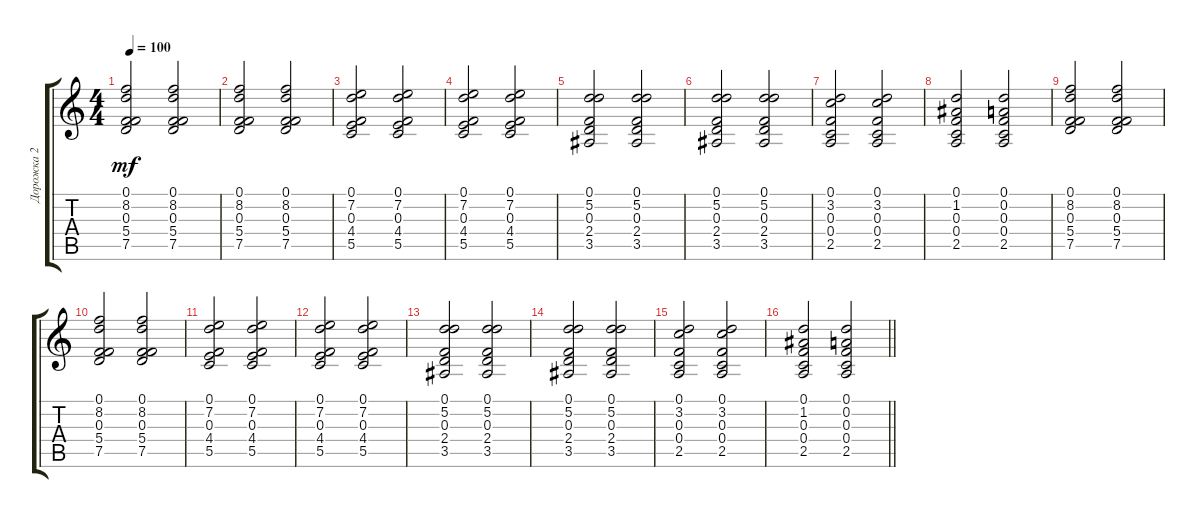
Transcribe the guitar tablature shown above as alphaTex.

\track ("Дорожка 2" "Дорожка 2") {instrument distortionguitar}
\staff {score tabs}
\tuning (D4 A3 F3 C3 G2 C2) {hide}
\ts (4 4)
\section ("" "")
\tempo 100
\clef g2
\ks c
(0.1 8.2 0.3 5.4 7.5).2{dy mf} (0.1 8.2 0.3 5.4 7.5).2 |
(0.1 8.2 0.3 5.4 7.5).2 (0.1 8.2 0.3 5.4 7.5).2 |
(0.1 7.2 0.3 4.4 5.5).2 (0.1 7.2 0.3 4.4 5.5).2 |
(0.1 7.2 0.3 4.4 5.5).2 (0.1 7.2 0.3 4.4 5.5).2 |
(0.1 5.2 0.3 2.4 3.5).2 (0.1 5.2 0.3 2.4 3.5).2 |
(0.1 5.2 0.3 2.4 3.5).2 (0.1 5.2 0.3 2.4 3.5).2 |
(0.1 3.2 0.3 0.4 2.5).2 (0.1 3.2 0.3 0.4 2.5).2 |
(0.1 1.2 0.3 0.4 2.5).2 (0.1 0.2 0.3 0.4 2.5).2 |
(0.1 8.2 0.3 5.4 7.5).2 (0.1 8.2 0.3 5.4 7.5).2 |
(0.1 8.2 0.3 5.4 7.5).2 (0.1 8.2 0.3 5.4 7.5).2 |
(0.1 7.2 0.3 4.4 5.5).2 (0.1 7.2 0.3 4.4 5.5).2 |
(0.1 7.2 0.3 4.4 5.5).2 (0.1 7.2 0.3 4.4 5.5).2 |
(0.1 5.2 0.3 2.4 3.5).2 (0.1 5.2 0.3 2.4 3.5).2 |
(0.1 5.2 0.3 2.4 3.5).2 (0.1 5.2 0.3 2.4 3.5).2 |
(0.1 3.2 0.3 0.4 2.5).2 (0.1 3.2 0.3 0.4 2.5).2 |
\barLineRight lightlight
(0.1 1.2 0.3 0.4 2.5).2 (0.1 0.2 0.3 0.4 2.5).2
